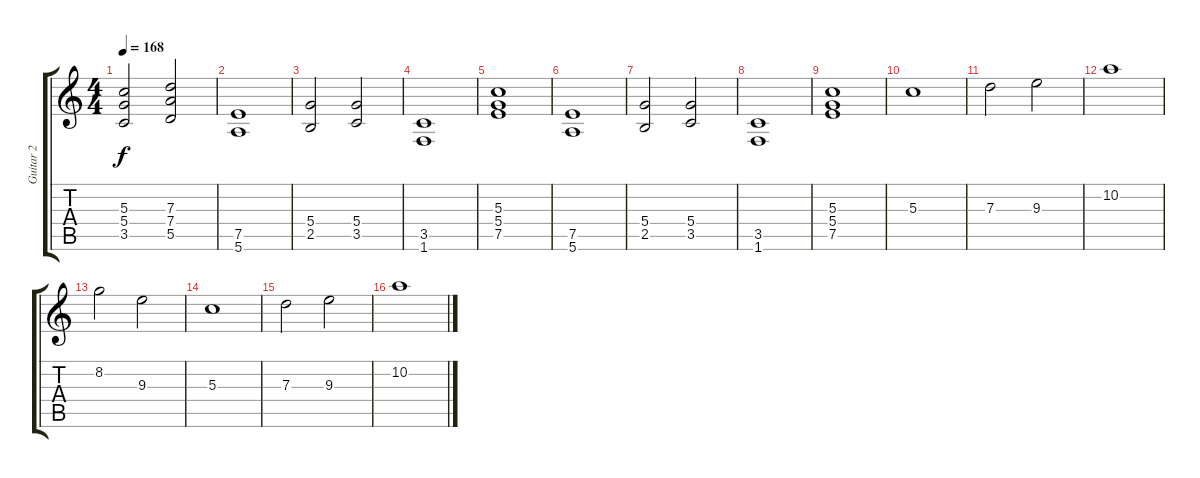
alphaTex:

\track ("Guitar 2" "Guitar 2") {instrument distortionguitar}
\staff {score tabs}
\tuning (E4 B3 G3 D3 A2 E2) {hide}
\ts (4 4)
\tempo 168
\clef g2
\ks c
(5.3 5.4 3.5).2{dy f} (7.3 7.4 5.5).2 |
(7.5 5.6).1 |
(5.4 2.5).2 (5.4 3.5).2 |
(3.5 1.6).1 |
(5.3 5.4 7.5).1 |
(7.5 5.6).1 |
(5.4 2.5).2 (5.4 3.5).2 |
(3.5 1.6).1 |
(5.3 5.4 7.5).1 |
5.3.1 |
7.3.2 9.3.2 |
10.2.1 |
8.2.2 9.3.2 |
5.3.1 |
7.3.2 9.3.2 |
10.2.1
